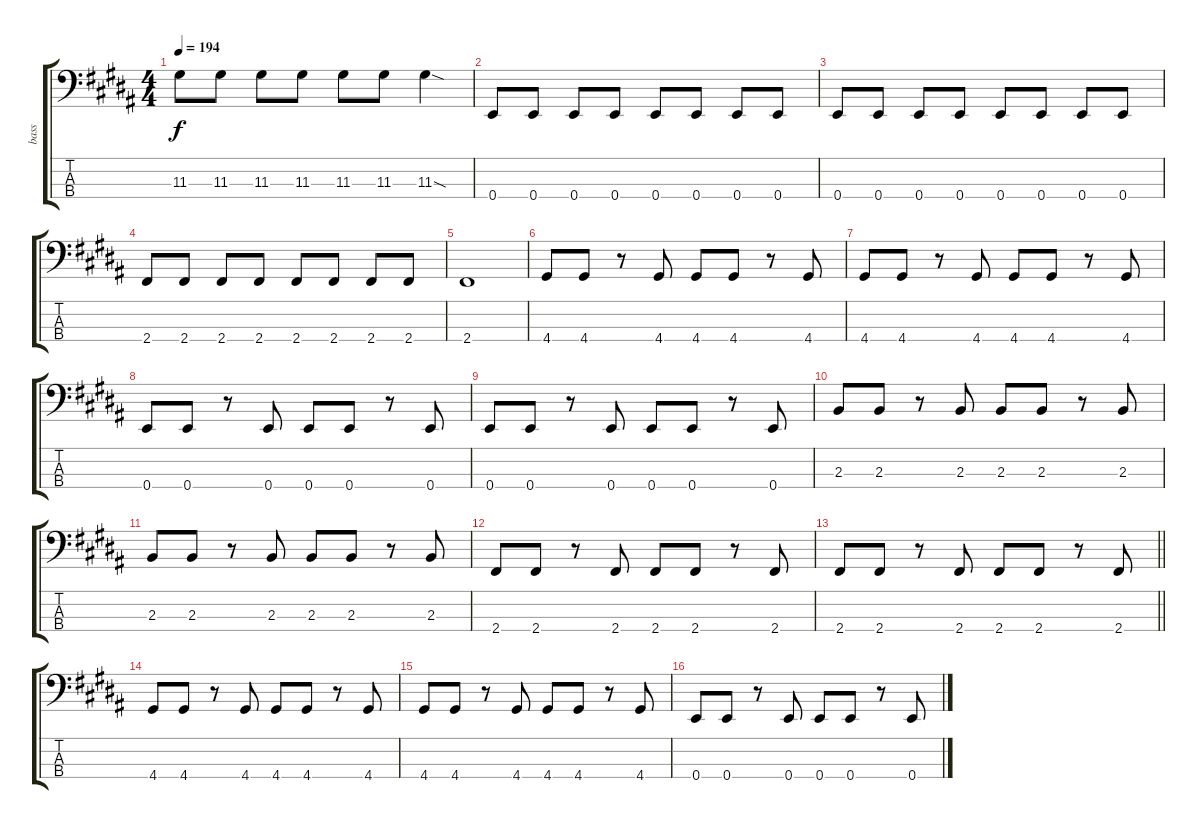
\track ("bass" "bass") {instrument electricbasspick}
\staff {score tabs}
\tuning (G2 D2 A1 E1) {hide}
\ts (4 4)
\tempo 194
\clef f4
\ks b
11.3.8{dy f} 11.3.8 11.3.8 11.3.8 11.3.8 11.3.8 11.3{sod}.4 |
0.4.8 0.4.8 0.4.8 0.4.8 0.4.8 0.4.8 0.4.8 0.4.8 |
0.4.8 0.4.8 0.4.8 0.4.8 0.4.8 0.4.8 0.4.8 0.4.8 |
2.4.8 2.4.8 2.4.8 2.4.8 2.4.8 2.4.8 2.4.8 2.4.8 |
2.4.1 |
4.4.8 4.4.8 r.8 4.4.8 4.4.8 4.4.8 r.8 4.4.8 |
4.4.8 4.4.8 r.8 4.4.8 4.4.8 4.4.8 r.8 4.4.8 |
0.4.8 0.4.8 r.8 0.4.8 0.4.8 0.4.8 r.8 0.4.8 |
0.4.8 0.4.8 r.8 0.4.8 0.4.8 0.4.8 r.8 0.4.8 |
2.3.8 2.3.8 r.8 2.3.8 2.3.8 2.3.8 r.8 2.3.8 |
2.3.8 2.3.8 r.8 2.3.8 2.3.8 2.3.8 r.8 2.3.8 |
2.4.8 2.4.8 r.8 2.4.8 2.4.8 2.4.8 r.8 2.4.8 |
\barLineRight lightlight
2.4.8 2.4.8 r.8 2.4.8 2.4.8 2.4.8 r.8 2.4.8 |
4.4.8 4.4.8 r.8 4.4.8 4.4.8 4.4.8 r.8 4.4.8 |
4.4.8 4.4.8 r.8 4.4.8 4.4.8 4.4.8 r.8 4.4.8 |
0.4.8 0.4.8 r.8 0.4.8 0.4.8 0.4.8 r.8 0.4.8
